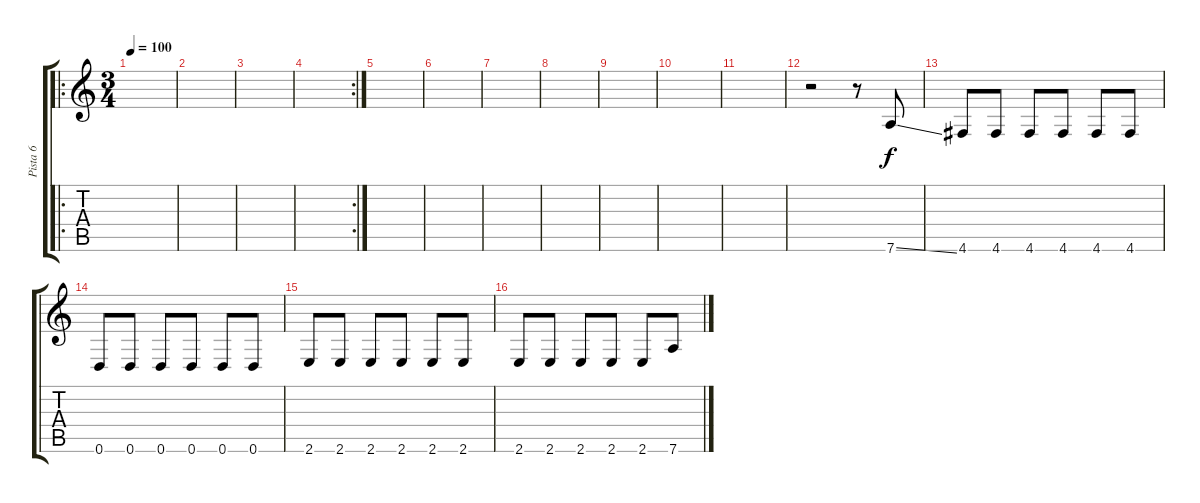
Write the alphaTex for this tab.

\track ("Pista 6" "Pista 6") {instrument electricbassfinger}
\staff {score tabs}
\tuning (E4 B3 G3 D3 A2 D2) {hide}
\ro
\ts (3 4)
\tempo 100
\clef g2
\ks c
|
|
|
\rc 2
|
|
|
|
|
|
|
|
r.2 r.8 7.6{ss}.8 |
4.6.8 4.6.8 4.6.8 4.6.8 4.6.8 4.6.8 |
0.6.8 0.6.8 0.6.8 0.6.8 0.6.8 0.6.8 |
2.6.8 2.6.8 2.6.8 2.6.8 2.6.8 2.6.8 |
2.6.8 2.6.8 2.6.8 2.6.8 2.6.8 7.6{ss}.8
